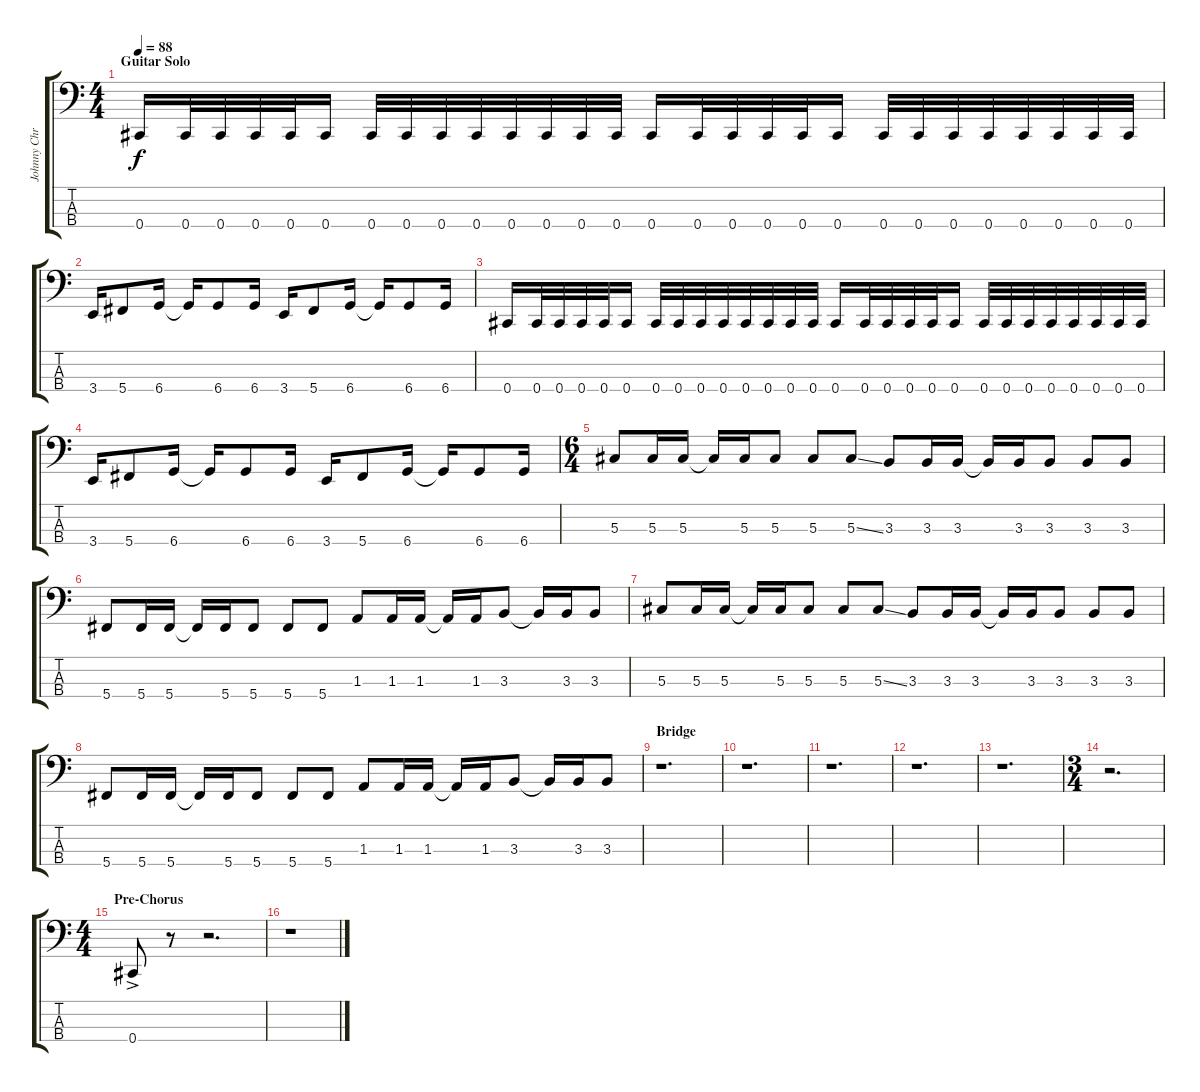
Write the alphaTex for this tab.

\track ("Johnny Christ (Bass)" "Johnny Chr") {instrument electricbasspick}
\staff {score tabs}
\tuning (Gb2 Db2 Ab1 Db1) {hide}
\ts (4 4)
\section ("" "Guitar Solo")
\tempo 88
\clef f4
\ks c
0.4.16{dy f} 0.4.32 0.4.32 0.4.32 0.4.32 0.4.16 0.4.32 0.4.32 0.4.32 0.4.32 0.4.32 0.4.32 0.4.32 0.4.32 0.4.16 0.4.32 0.4.32 0.4.32 0.4.32 0.4.16 0.4.32 0.4.32 0.4.32 0.4.32 0.4.32 0.4.32 0.4.32 0.4.32 |
3.4.16 5.4.8 6.4.16 6.4{t}.16 6.4.8 6.4.16 3.4.16 5.4.8 6.4.16 6.4{t}.16 6.4.8 6.4.16 |
0.4.16 0.4.32 0.4.32 0.4.32 0.4.32 0.4.16 0.4.32 0.4.32 0.4.32 0.4.32 0.4.32 0.4.32 0.4.32 0.4.32 0.4.16 0.4.32 0.4.32 0.4.32 0.4.32 0.4.16 0.4.32 0.4.32 0.4.32 0.4.32 0.4.32 0.4.32 0.4.32 0.4.32 |
3.4.16 5.4.8 6.4.16 6.4{t}.16 6.4.8 6.4.16 3.4.16 5.4.8 6.4.16 6.4{t}.16 6.4.8 6.4.16 |
\ts (6 4)
\section ("" "")
5.3.8 5.3.16 5.3.16 5.3{t}.16 5.3.16 5.3.8 5.3.8 5.3{ss}.8 3.3.8 3.3.16 3.3.16 3.3{t}.16 3.3.16 3.3.8 3.3.8 3.3.8 |
5.4.8 5.4.16 5.4.16 5.4{t}.16 5.4.16 5.4.8 5.4.8 5.4.8 1.3.8 1.3.16 1.3.16 1.3{t}.16 1.3.16 3.3.8 3.3{t}.16 3.3.16 3.3.8 |
5.3.8 5.3.16 5.3.16 5.3{t}.16 5.3.16 5.3.8 5.3.8 5.3{ss}.8 3.3.8 3.3.16 3.3.16 3.3{t}.16 3.3.16 3.3.8 3.3.8 3.3.8 |
5.4.8 5.4.16 5.4.16 5.4{t}.16 5.4.16 5.4.8 5.4.8 5.4.8 1.3.8 1.3.16 1.3.16 1.3{t}.16 1.3.16 3.3.8 3.3{t}.16 3.3.16 3.3.8 |
\section ("" "Bridge")
r.1{d} |
r.1{d} |
r.1{d} |
r.1{d} |
r.1{d} |
\ts (3 4)
r.2{d} |
\ts (4 4)
\section ("" "Pre-Chorus")
0.4{ac}.8 r.8 r.2{d} |
r.1
